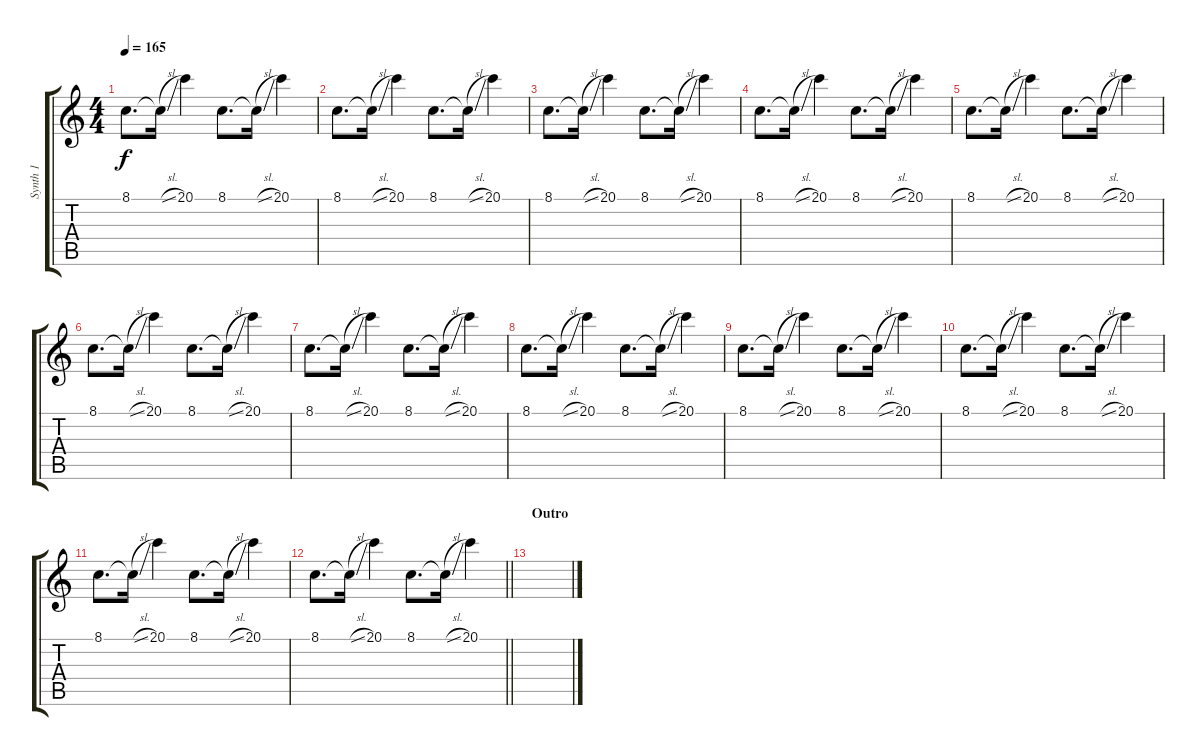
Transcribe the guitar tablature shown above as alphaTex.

\track ("Synth 1" "Synth 1") {instrument lead1square}
\staff {score tabs}
\tuning (E4 B3 G3 D3 A2 E2) {hide}
\ts (4 4)
\tempo 165
\clef g2
\ks c
8.1.8{d dy f} 8.1{sl t}.16 20.1.4 8.1.8{d} 8.1{sl t}.16 20.1.4 |
8.1.8{d} 8.1{sl t}.16 20.1.4 8.1.8{d} 8.1{sl t}.16 20.1.4 |
8.1.8{d} 8.1{sl t}.16 20.1.4 8.1.8{d} 8.1{sl t}.16 20.1.4 |
8.1.8{d} 8.1{sl t}.16 20.1.4 8.1.8{d} 8.1{sl t}.16 20.1.4 |
8.1.8{d} 8.1{sl t}.16 20.1.4 8.1.8{d} 8.1{sl t}.16 20.1.4 |
8.1.8{d} 8.1{sl t}.16 20.1.4 8.1.8{d} 8.1{sl t}.16 20.1.4 |
8.1.8{d} 8.1{sl t}.16 20.1.4 8.1.8{d} 8.1{sl t}.16 20.1.4 |
8.1.8{d} 8.1{sl t}.16 20.1.4 8.1.8{d} 8.1{sl t}.16 20.1.4 |
8.1.8{d} 8.1{sl t}.16 20.1.4 8.1.8{d} 8.1{sl t}.16 20.1.4 |
8.1.8{d} 8.1{sl t}.16 20.1.4 8.1.8{d} 8.1{sl t}.16 20.1.4 |
8.1.8{d} 8.1{sl t}.16 20.1.4 8.1.8{d} 8.1{sl t}.16 20.1.4 |
\barLineRight lightlight
8.1.8{d} 8.1{sl t}.16 20.1.4 8.1.8{d} 8.1{sl t}.16 20.1.4 |
\section ("" "Outro")
